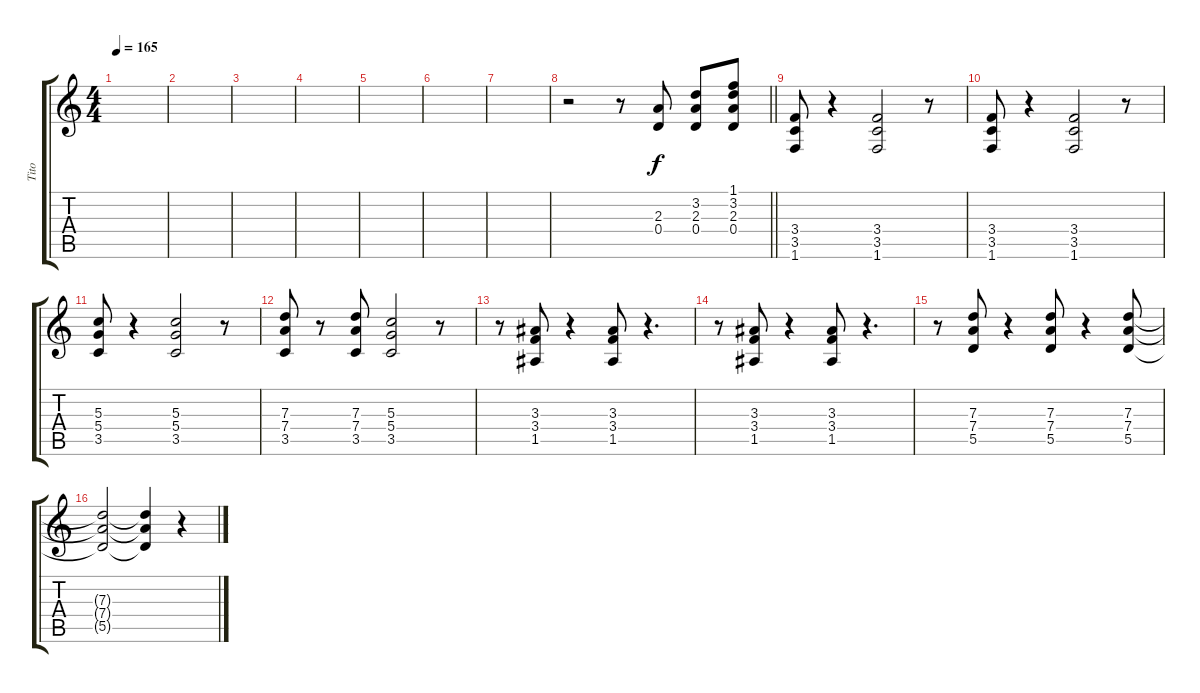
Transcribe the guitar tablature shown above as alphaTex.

\track ("Tito" "Tito") {instrument distortionguitar}
\staff {score tabs}
\tuning (E4 B3 G3 D3 A2 E2) {hide}
\ts (4 4)
\tempo 165
\clef g2
\ks c
|
|
|
|
|
|
|
\barLineRight lightlight
r.2 r.8 (2.3 0.4).8 (3.2 2.3 0.4).8 (1.1 3.2 2.3 0.4).8 |
(3.4 3.5 1.6).8 r.4 (3.4 3.5 1.6).2 r.8 |
(3.4 3.5 1.6).8 r.4 (3.4 3.5 1.6).2 r.8 |
(5.3 5.4 3.5).8 r.4 (5.3 5.4 3.5).2 r.8 |
(7.3 7.4 3.5).8 r.8 (7.3 7.4 3.5).8 (5.3 5.4 3.5).2 r.8 |
r.8 (3.3 3.4 1.5).8 r.4 (3.3 3.4 1.5).8 r.4{d} |
r.8 (3.3 3.4 1.5).8 r.4 (3.3 3.4 1.5).8 r.4{d} |
r.8 (7.3 7.4 5.5).8 r.4 (7.3 7.4 5.5).8 r.4 (7.3 7.4 5.5).8 |
(7.3{t} 7.4{t} 5.5{t}).2 (7.3{t} 7.4{t} 5.5{t}).4 r.4
